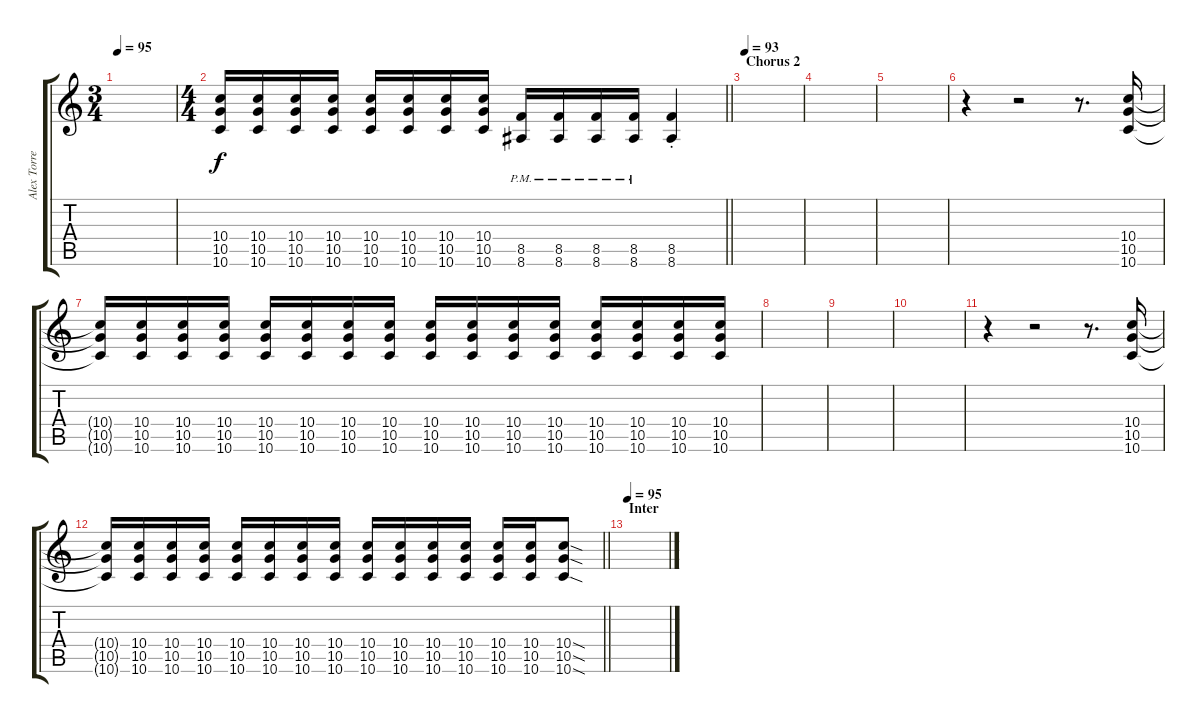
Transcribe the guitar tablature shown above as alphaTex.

\track ("Alex Torres [Overdubbed Guitar]" "Alex Torre") {instrument distortionguitar}
\staff {score tabs}
\tuning (E4 B3 G3 D3 A2 D2) {hide}
\ts (3 4)
\tempo 95
\clef g2
\ks c
|
\ts (4 4)
\barLineRight lightlight
(10.4 10.5 10.6).16 (10.4 10.5 10.6).16 (10.4 10.5 10.6).16 (10.4 10.5 10.6).16 (10.4 10.5 10.6).16 (10.4 10.5 10.6).16 (10.4 10.5 10.6).16 (10.4 10.5 10.6).16 (8.5{pm} 8.6{pm}).16 (8.5{pm} 8.6{pm}).16 (8.5{pm} 8.6{pm}).16 (8.5{pm} 8.6{pm}).16 (8.5{st} 8.6{st}).4 |
\section ("" "Chorus 2")
\tempo 93
|
|
|
r.4 r.2 r.8{d} (10.4 10.5 10.6).16 |
(10.4{t} 10.5{t} 10.6{t}).16 (10.4 10.5 10.6).16 (10.4 10.5 10.6).16 (10.4 10.5 10.6).16 (10.4 10.5 10.6).16 (10.4 10.5 10.6).16 (10.4 10.5 10.6).16 (10.4 10.5 10.6).16 (10.4 10.5 10.6).16 (10.4 10.5 10.6).16 (10.4 10.5 10.6).16 (10.4 10.5 10.6).16 (10.4 10.5 10.6).16 (10.4 10.5 10.6).16 (10.4 10.5 10.6).16 (10.4 10.5 10.6).16 |
|
|
|
r.4 r.2 r.8{d} (10.4 10.5 10.6).16 |
\barLineRight lightlight
(10.4{t} 10.5{t} 10.6{t}).16 (10.4 10.5 10.6).16 (10.4 10.5 10.6).16 (10.4 10.5 10.6).16 (10.4 10.5 10.6).16 (10.4 10.5 10.6).16 (10.4 10.5 10.6).16 (10.4 10.5 10.6).16 (10.4 10.5 10.6).16 (10.4 10.5 10.6).16 (10.4 10.5 10.6).16 (10.4 10.5 10.6).16 (10.4 10.5 10.6).16 (10.4 10.5 10.6).16 (10.4{sod} 10.5{sod} 10.6{sod}).8 |
\section ("" "Inter")
\tempo 95
